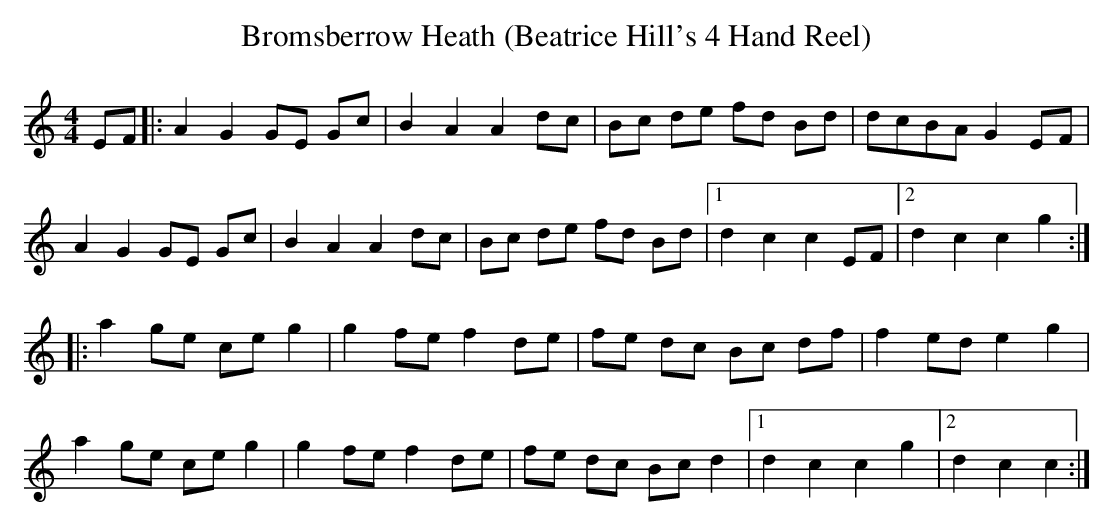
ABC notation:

X:1
T:Bromsberrow Heath (Beatrice Hill's 4 Hand Reel)
M:4/4
L:1/4
K:Cmaj
E/2F/2 |: A G G/2E/2 G/2c/2 | B A A d/2c/2 |\
B/2c/2 d/2e/2 f/2d/2 B/2d/2 | d/2c/2B/2A/2 G E/2F/2 |
A G G/2E/2 G/2c/2 | B A A d/2c/2 |\
B/2c/2 d/2e/2 f/2d/2 B/2d/2 |1 d c c E/2F/2 |2 d c c g :|
|: a g/2e/2 c/2e/2 g | g f/2e/2 f d/2e/2 |\
f/2e/2 d/2c/2 B/2c/2 d/2f/2 | f e/2d/2 e g |
a g/2e/2 c/2e/2 g | g f/2e/2 f d/2e/2 |\
f/2e/2 d/2c/2 B/2c/2 d |1 d c c g |2 d c c :|
